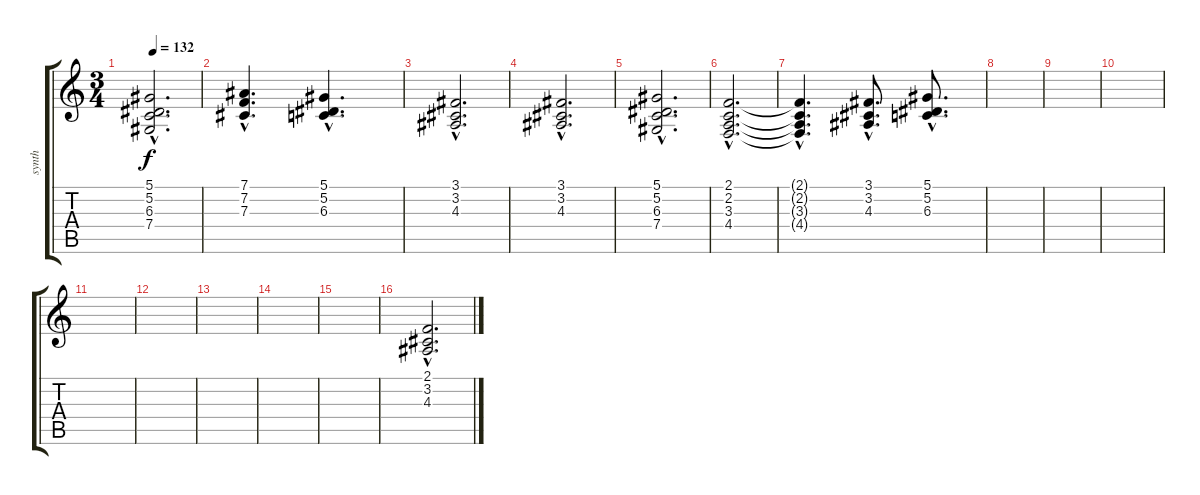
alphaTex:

\track ("synth" "synth") {instrument stringensemble1}
\staff {score tabs}
\tuning (Eb4 Bb3 Gb3 Db3 Ab2 Eb2) {hide}
\ts (3 4)
\tempo 132
\clef g2
\ks c
(5.1{hac} 5.2{hac} 6.3{hac} 7.4{hac}).2{d dy f} |
(7.1{hac} 7.2{hac} 7.3{hac}).4{d} (5.1{hac} 5.2{hac} 6.3{hac}).4{d} |
(3.1{hac} 3.2{hac} 4.3{hac}).2{d} |
(3.1{hac} 3.2{hac} 4.3{hac}).2{d} |
(5.1{hac} 5.2{hac} 6.3{hac} 7.4{hac}).2{d} |
(2.1{hac} 2.2{hac} 3.3{hac} 4.4{hac}).2{d} |
(2.1{hac t} 2.2{hac t} 3.3{hac t} 4.4{hac t}).4{d} (3.1{hac} 3.2{hac} 4.3{hac}).8{d} (5.1{hac} 5.2{hac} 6.3{hac}).8{d} |
|
|
|
|
|
|
|
|
(2.1{hac} 3.2{hac} 4.3{hac}).2{d}
